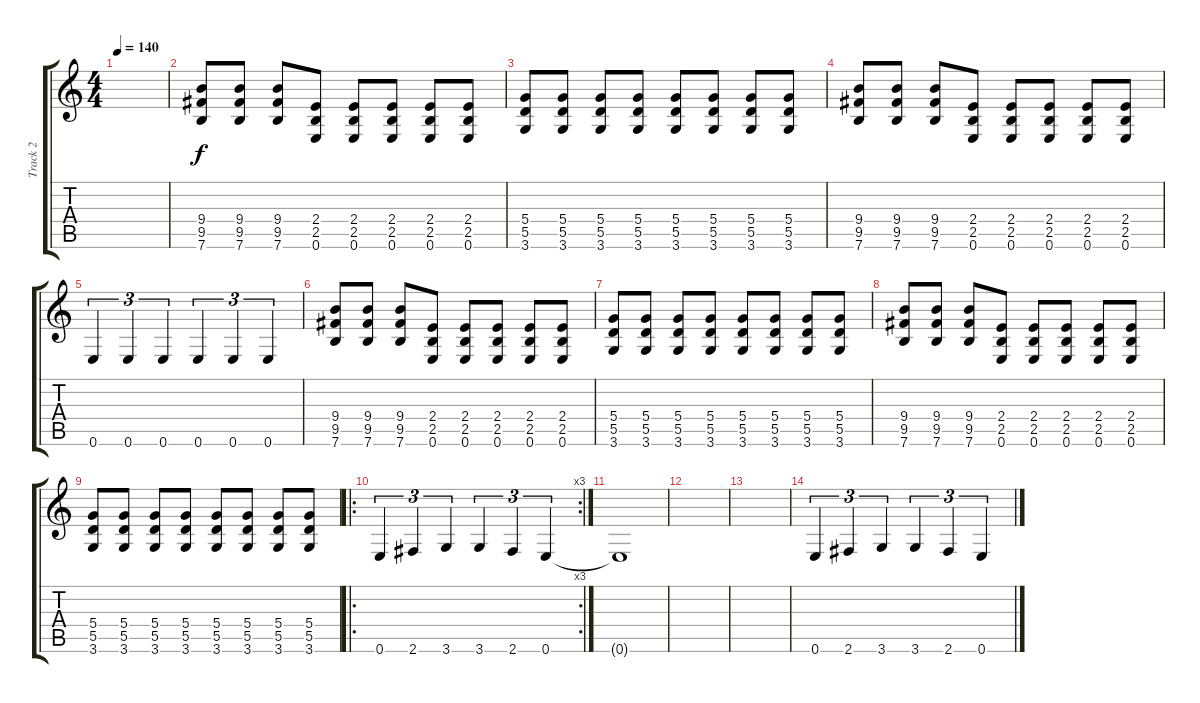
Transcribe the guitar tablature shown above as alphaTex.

\track ("Track 2" "Track 2") {instrument overdrivenguitar}
\staff {score tabs}
\tuning (E4 B3 G3 D3 A2 E2) {hide}
\ts (4 4)
\tempo 140
\clef g2
\ks c
|
(9.4 9.5 7.6).8 (9.4 9.5 7.6).8 (9.4 9.5 7.6).8 (2.4 2.5 0.6).8 (2.4 2.5 0.6).8 (2.4 2.5 0.6).8 (2.4 2.5 0.6).8 (2.4 2.5 0.6).8 |
(5.4 5.5 3.6).8 (5.4 5.5 3.6).8 (5.4 5.5 3.6).8 (5.4 5.5 3.6).8 (5.4 5.5 3.6).8 (5.4 5.5 3.6).8 (5.4 5.5 3.6).8 (5.4 5.5 3.6).8 |
(9.4 9.5 7.6).8 (9.4 9.5 7.6).8 (9.4 9.5 7.6).8 (2.4 2.5 0.6).8 (2.4 2.5 0.6).8 (2.4 2.5 0.6).8 (2.4 2.5 0.6).8 (2.4 2.5 0.6).8 |
0.6.4{tu (3 2)} 0.6.4{tu (3 2)} 0.6.4{tu (3 2)} 0.6.4{tu (3 2)} 0.6.4{tu (3 2)} 0.6.4{tu (3 2)} |
(9.4 9.5 7.6).8 (9.4 9.5 7.6).8 (9.4 9.5 7.6).8 (2.4 2.5 0.6).8 (2.4 2.5 0.6).8 (2.4 2.5 0.6).8 (2.4 2.5 0.6).8 (2.4 2.5 0.6).8 |
(5.4 5.5 3.6).8 (5.4 5.5 3.6).8 (5.4 5.5 3.6).8 (5.4 5.5 3.6).8 (5.4 5.5 3.6).8 (5.4 5.5 3.6).8 (5.4 5.5 3.6).8 (5.4 5.5 3.6).8 |
(9.4 9.5 7.6).8 (9.4 9.5 7.6).8 (9.4 9.5 7.6).8 (2.4 2.5 0.6).8 (2.4 2.5 0.6).8 (2.4 2.5 0.6).8 (2.4 2.5 0.6).8 (2.4 2.5 0.6).8 |
(5.4 5.5 3.6).8 (5.4 5.5 3.6).8 (5.4 5.5 3.6).8 (5.4 5.5 3.6).8 (5.4 5.5 3.6).8 (5.4 5.5 3.6).8 (5.4 5.5 3.6).8 (5.4 5.5 3.6).8 |
\ro
\rc 3
0.6.4{tu (3 2)} 2.6.4{tu (3 2)} 3.6.4{tu (3 2)} 3.6.4{tu (3 2)} 2.6.4{tu (3 2)} 0.6.4{tu (3 2)} |
0.6{t}.1 |
|
|
0.6.4{tu (3 2)} 2.6.4{tu (3 2)} 3.6.4{tu (3 2)} 3.6.4{tu (3 2)} 2.6.4{tu (3 2)} 0.6.4{tu (3 2)}
